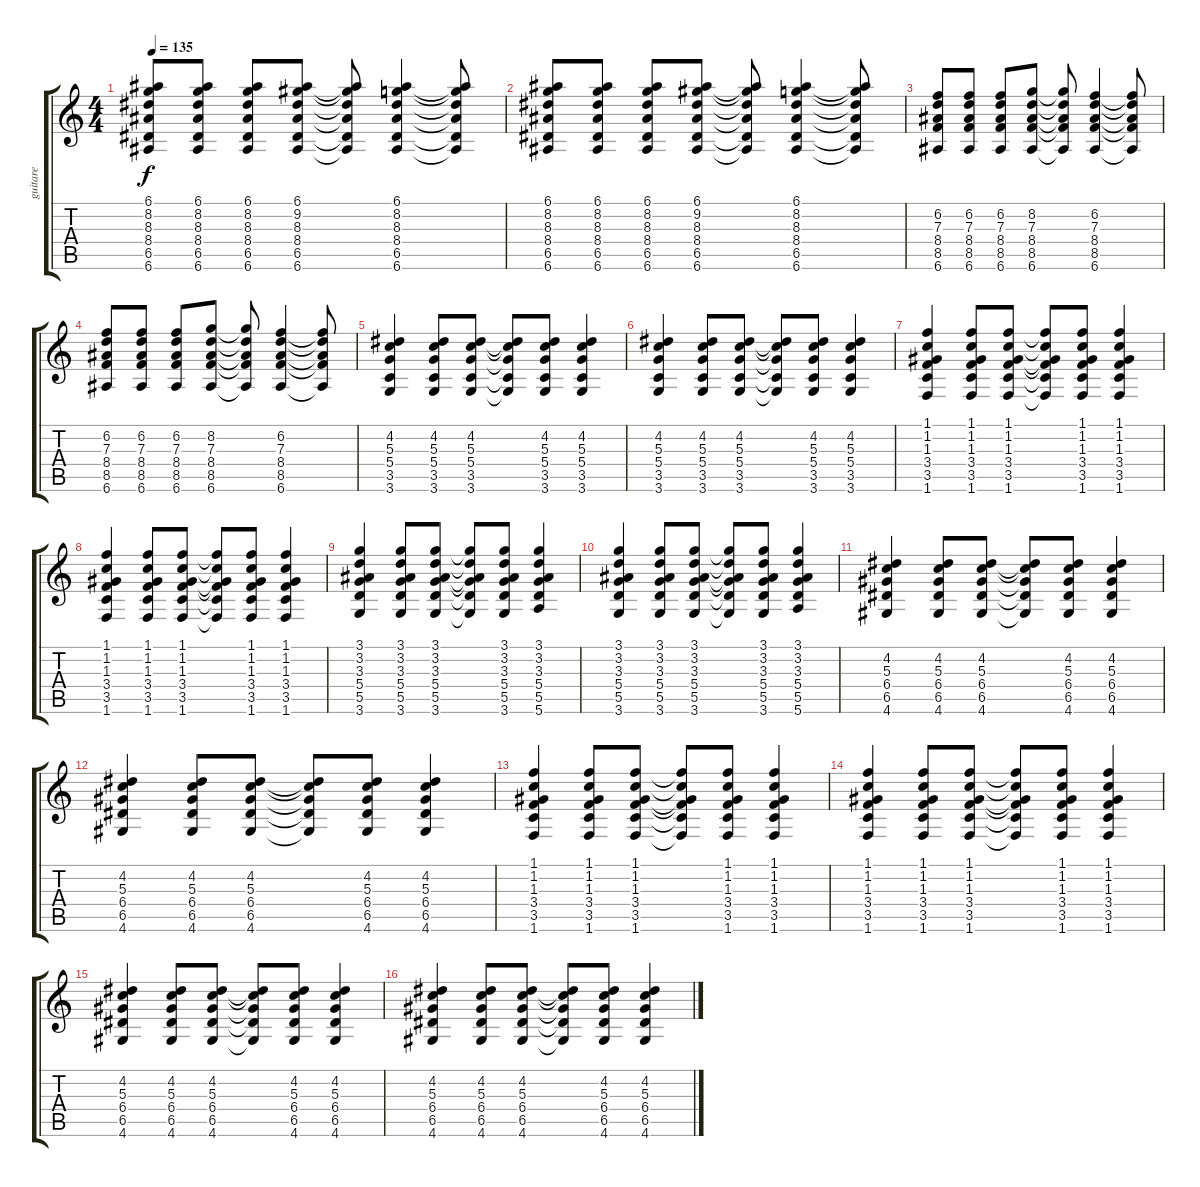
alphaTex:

\track ("guitare" "guitare") {instrument acousticguitarnylon}
\staff {score tabs}
\tuning (E4 B3 G3 D3 A2 E2) {hide}
\ts (4 4)
\tempo 135
\clef g2
\ks c
(6.1 8.2 8.3 8.4 6.5 6.6).8{dy f} (6.1 8.2 8.3 8.4 6.5 6.6).8 (6.1 8.2 8.3 8.4 6.5 6.6).8 (6.1 9.2 8.3 8.4 6.5 6.6).8 (6.1{t} 9.2{t} 8.3{t} 8.4{t} 6.5{t} 6.6{t}).8 (6.1 8.2 8.3 8.4 6.5 6.6).4 (6.1{t} 8.2{t} 8.3{t} 8.4{t} 6.5{t} 6.6{t}).8 |
(6.1 8.2 8.3 8.4 6.5 6.6).8 (6.1 8.2 8.3 8.4 6.5 6.6).8 (6.1 8.2 8.3 8.4 6.5 6.6).8 (6.1 9.2 8.3 8.4 6.5 6.6).8 (6.1{t} 9.2{t} 8.3{t} 8.4{t} 6.5{t} 6.6{t}).8 (6.1 8.2 8.3 8.4 6.5 6.6).4 (6.1{t} 8.2{t} 8.3{t} 8.4{t} 6.5{t} 6.6{t}).8 |
(6.2 7.3 8.4 8.5 6.6).8 (6.2 7.3 8.4 8.5 6.6).8 (6.2 7.3 8.4 8.5 6.6).8 (8.2 7.3 8.4 8.5 6.6).8 (8.2{t} 7.3{t} 8.4{t} 8.5{t} 6.6{t}).8 (6.2 7.3 8.4 8.5 6.6).4 (6.2{t} 7.3{t} 8.4{t} 8.5{t} 6.6{t}).8 |
(6.2 7.3 8.4 8.5 6.6).8 (6.2 7.3 8.4 8.5 6.6).8 (6.2 7.3 8.4 8.5 6.6).8 (8.2 7.3 8.4 8.5 6.6).8 (8.2{t} 7.3{t} 8.4{t} 8.5{t} 6.6{t}).8 (6.2 7.3 8.4 8.5 6.6).4 (6.2{t} 7.3{t} 8.4{t} 8.5{t} 6.6{t}).8 |
(4.2 5.3 5.4 3.5 3.6).4 (4.2 5.3 5.4 3.5 3.6).8 (4.2 5.3 5.4 3.5 3.6).8 (4.2{t} 5.3{t} 5.4{t} 3.5{t} 3.6{t}).8 (4.2 5.3 5.4 3.5 3.6).8 (4.2 5.3 5.4 3.5 3.6).4 |
(4.2 5.3 5.4 3.5 3.6).4 (4.2 5.3 5.4 3.5 3.6).8 (4.2 5.3 5.4 3.5 3.6).8 (4.2{t} 5.3{t} 5.4{t} 3.5{t} 3.6{t}).8 (4.2 5.3 5.4 3.5 3.6).8 (4.2 5.3 5.4 3.5 3.6).4 |
(1.1 1.2 1.3 3.4 3.5 1.6).4 (1.1 1.2 1.3 3.4 3.5 1.6).8 (1.1 1.2 1.3 3.4 3.5 1.6).8 (1.1{t} 1.2{t} 1.3{t} 3.4{t} 3.5{t} 1.6{t}).8 (1.1 1.2 1.3 3.4 3.5 1.6).8 (1.1 1.2 1.3 3.4 3.5 1.6).4 |
(1.1 1.2 1.3 3.4 3.5 1.6).4 (1.1 1.2 1.3 3.4 3.5 1.6).8 (1.1 1.2 1.3 3.4 3.5 1.6).8 (1.1{t} 1.2{t} 1.3{t} 3.4{t} 3.5{t} 1.6{t}).8 (1.1 1.2 1.3 3.4 3.5 1.6).8 (1.1 1.2 1.3 3.4 3.5 1.6).4 |
(3.1 3.2 3.3 5.4 5.5 3.6).4 (3.1 3.2 3.3 5.4 5.5 3.6).8 (3.1 3.2 3.3 5.4 5.5 3.6).8 (3.1{t} 3.2{t} 3.3{t} 5.4{t} 5.5{t} 3.6{t}).8 (3.1 3.2 3.3 5.4 5.5 3.6).8 (3.1 3.2 3.3 5.4 5.5 5.6).4 |
(3.1 3.2 3.3 5.4 5.5 3.6).4 (3.1 3.2 3.3 5.4 5.5 3.6).8 (3.1 3.2 3.3 5.4 5.5 3.6).8 (3.1{t} 3.2{t} 3.3{t} 5.4{t} 5.5{t} 3.6{t}).8 (3.1 3.2 3.3 5.4 5.5 3.6).8 (3.1 3.2 3.3 5.4 5.5 5.6).4 |
(4.2 5.3 6.4 6.5 4.6).4 (4.2 5.3 6.4 6.5 4.6).8 (4.2 5.3 6.4 6.5 4.6).8 (4.2{t} 5.3{t} 6.4{t} 6.5{t} 4.6{t}).8 (4.2 5.3 6.4 6.5 4.6).8 (4.2 5.3 6.4 6.5 4.6).4 |
(4.2 5.3 6.4 6.5 4.6).4 (4.2 5.3 6.4 6.5 4.6).8 (4.2 5.3 6.4 6.5 4.6).8 (4.2{t} 5.3{t} 6.4{t} 6.5{t} 4.6{t}).8 (4.2 5.3 6.4 6.5 4.6).8 (4.2 5.3 6.4 6.5 4.6).4 |
(1.1 1.2 1.3 3.4 3.5 1.6).4 (1.1 1.2 1.3 3.4 3.5 1.6).8 (1.1 1.2 1.3 3.4 3.5 1.6).8 (1.1{t} 1.2{t} 1.3{t} 3.4{t} 3.5{t} 1.6{t}).8 (1.1 1.2 1.3 3.4 3.5 1.6).8 (1.1 1.2 1.3 3.4 3.5 1.6).4 |
(1.1 1.2 1.3 3.4 3.5 1.6).4 (1.1 1.2 1.3 3.4 3.5 1.6).8 (1.1 1.2 1.3 3.4 3.5 1.6).8 (1.1{t} 1.2{t} 1.3{t} 3.4{t} 3.5{t} 1.6{t}).8 (1.1 1.2 1.3 3.4 3.5 1.6).8 (1.1 1.2 1.3 3.4 3.5 1.6).4 |
(4.2 5.3 6.4 6.5 4.6).4 (4.2 5.3 6.4 6.5 4.6).8 (4.2 5.3 6.4 6.5 4.6).8 (4.2{t} 5.3{t} 6.4{t} 6.5{t} 4.6{t}).8 (4.2 5.3 6.4 6.5 4.6).8 (4.2 5.3 6.4 6.5 4.6).4 |
(4.2 5.3 6.4 6.5 4.6).4 (4.2 5.3 6.4 6.5 4.6).8 (4.2 5.3 6.4 6.5 4.6).8 (4.2{t} 5.3{t} 6.4{t} 6.5{t} 4.6{t}).8 (4.2 5.3 6.4 6.5 4.6).8 (4.2 5.3 6.4 6.5 4.6).4
